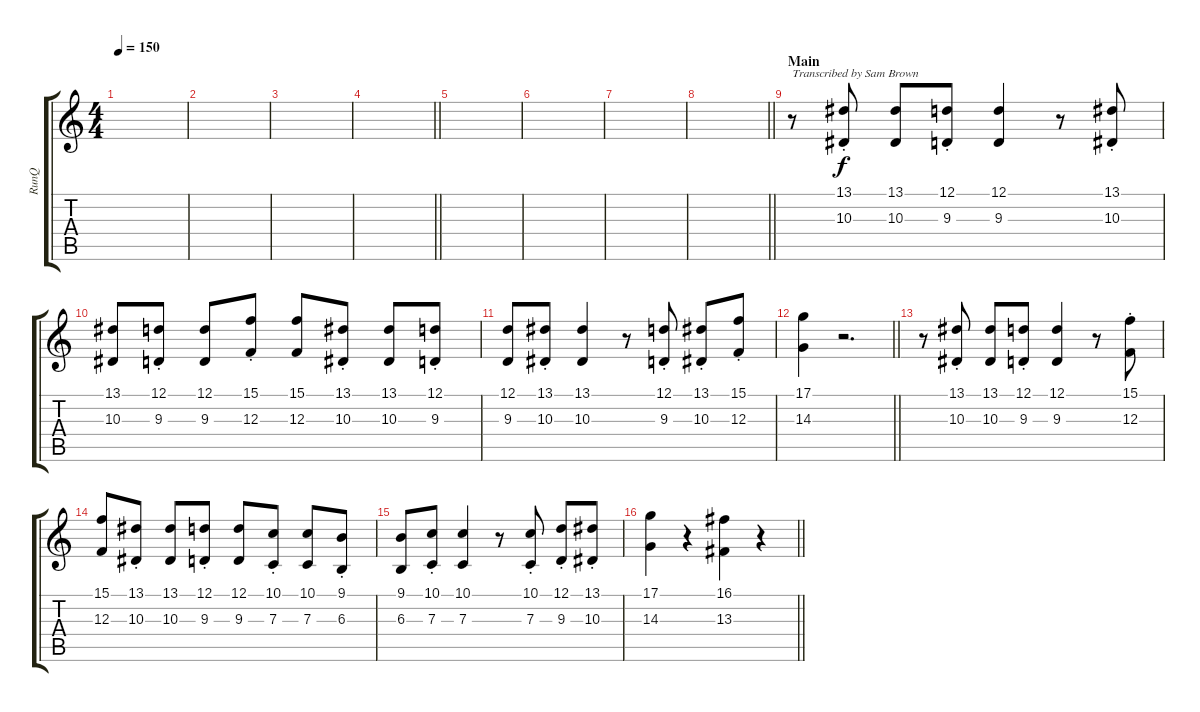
\track ("RunQ" "RunQ") {instrument pad4choir}
\staff {score tabs}
\tuning (D4 A3 F3 C3 G2 C2) {hide}
\ts (4 4)
\section ("" "")
\tempo 150
\clef g2
\ks c
|
|
|
\barLineRight lightlight
|
\section ("" "")
|
|
|
\barLineRight lightlight
|
\section ("" "Main")
r.8{txt "Transcribed by Sam Brown"} (13.1{st} 10.3{st}).8 (13.1 10.3).8 (12.1{st} 9.3{st}).8 (12.1 9.3).4 r.8 (13.1{st} 10.3{st}).8 |
(13.1 10.3).8 (12.1{st} 9.3{st}).8 (12.1 9.3).8 (15.1{st} 12.3{st}).8 (15.1 12.3).8 (13.1{st} 10.3{st}).8 (13.1 10.3).8 (12.1{st} 9.3{st}).8 |
(12.1 9.3).8 (13.1{st} 10.3{st}).8 (13.1 10.3).4 r.8 (12.1{st} 9.3{st}).8 (13.1{st} 10.3{st}).8 (15.1{st} 12.3{st}).8 |
\barLineRight lightlight
(17.1 14.3).4 r.2{d} |
\section ("" "")
r.8 (13.1{st} 10.3{st}).8 (13.1 10.3).8 (12.1{st} 9.3{st}).8 (12.1 9.3).4 r.8 (15.1{st} 12.3{st}).8 |
(15.1 12.3).8 (13.1{st} 10.3{st}).8 (13.1 10.3).8 (12.1{st} 9.3{st}).8 (12.1 9.3).8 (10.1{st} 7.3{st}).8 (10.1 7.3).8 (9.1{st} 6.3{st}).8 |
(9.1 6.3).8 (10.1{st} 7.3{st}).8 (10.1 7.3).4 r.8 (10.1{st} 7.3{st}).8 (12.1{st} 9.3{st}).8 (13.1{st} 10.3{st}).8 |
\barLineRight lightlight
(17.1 14.3).4 r.4 (16.1 13.3).4 r.4
